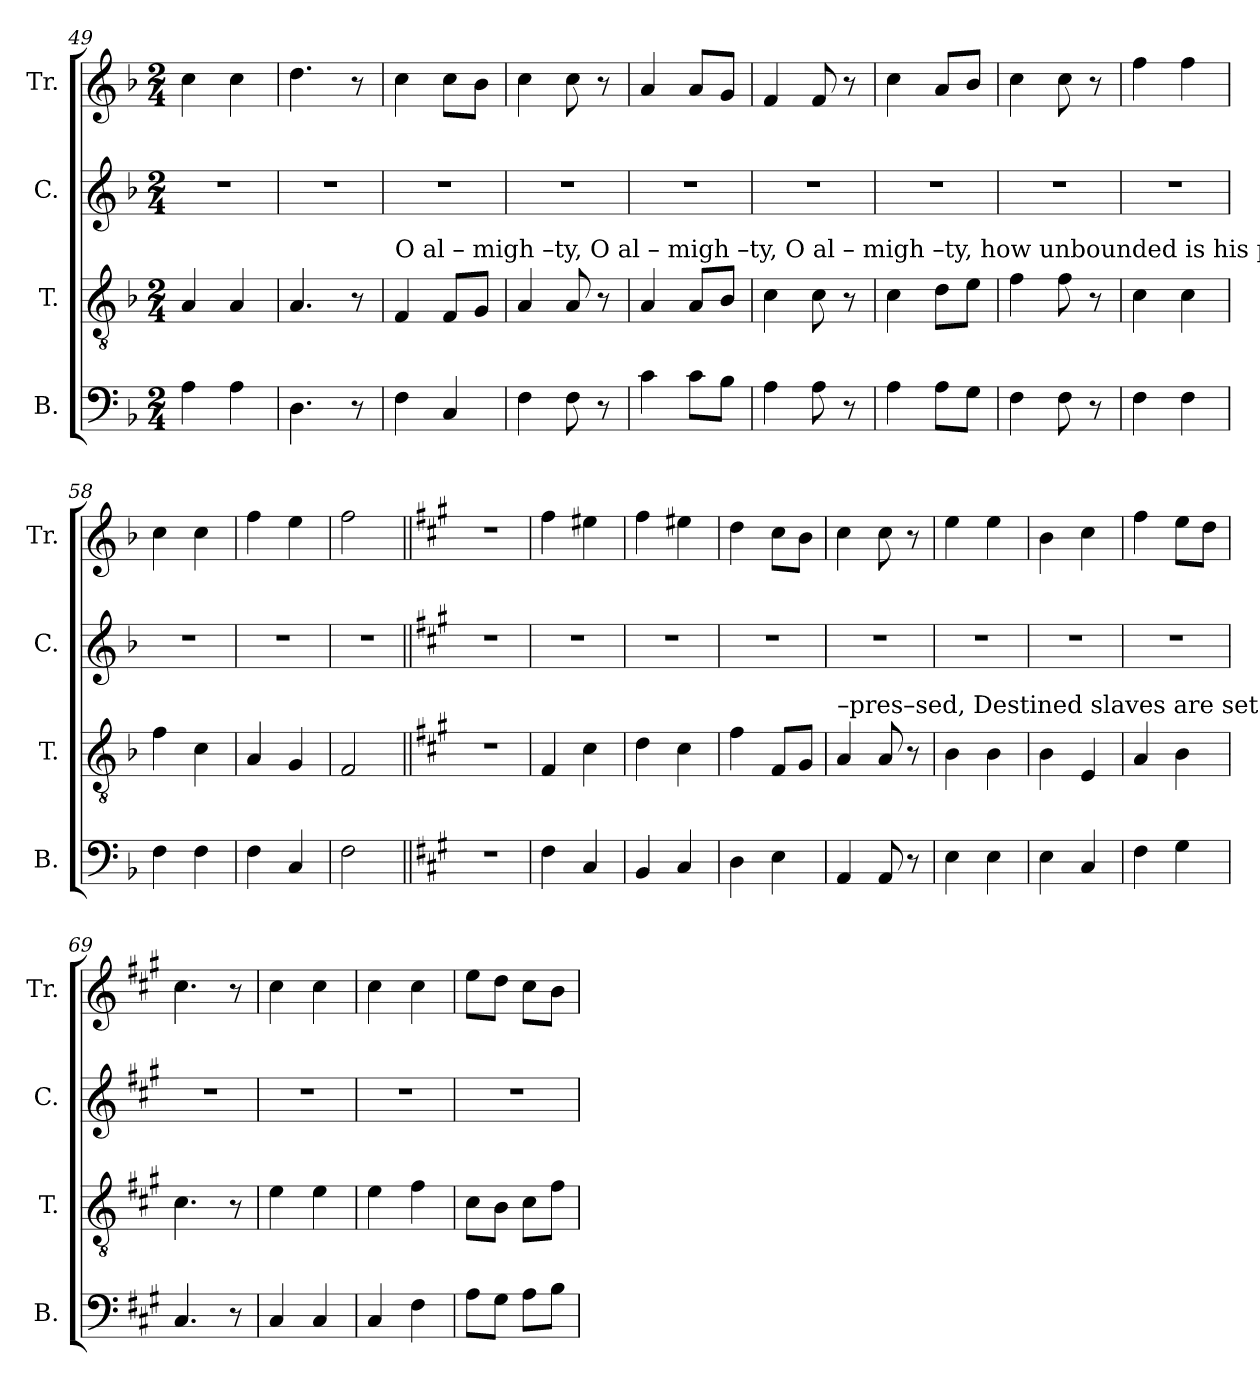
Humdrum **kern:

**kern	**kern	**kern	**kern
*part4	*part3	*part2	*part1
*staff4	*staff3	*staff2	*staff1
*I"B.	*I"T.	*I"C.	*I"Tr.
*I'B.	*I'T.	*I'C.	*I'Tr.
*clefF4	*clefGv2	*clefG2	*clefG2
*k[b-]	*k[b-]	*k[b-]	*k[b-]
*M2/4	*M2/4	*M2/4	*M2/4
=49	=49	=49	=49
4A\	4A/	2r	4cc\
4A\	4A/	.	4cc\
=50	=50	=50	=50
4.D\	4.A/	2r	4.dd\
8r	8r	.	8r
=51	=51	=51	=51
!	!LO:TX:a:t=O  al – migh –ty,        O     al – migh –ty,        O    al – migh –ty,    how unbounded is his power.                  By his smiles the  poor  op –	!	!
4F\	4F/	2r	4cc\
4C/	8F/L	.	8cc\L
.	8G/J	.	8b-\J
=52	=52	=52	=52
4F\	4A/	2r	4cc\
8F\	8A/	.	8cc\
8r	8r	.	8r
=53	=53	=53	=53
4c\	4A/	2r	4a/
8c\L	8A/L	.	8a/L
8B-\J	8B-/J	.	8g/J
=54	=54	=54	=54
4A\	4c\	2r	4f/
8A\	8c\	.	8f/
8r	8r	.	8r
=55	=55	=55	=55
4A\	4c\	2r	4cc\
8A\L	8d\L	.	8a/L
8G\J	8e\J	.	8b-/J
=56	=56	=56	=56
4F\	4f\	2r	4cc\
8F\	8f\	.	8cc\
8r	8r	.	8r
=57	=57	=57	=57
4F\	4c\	2r	4ff\
4F\	4c\	.	4ff\
=58	=58	=58	=58
4F\	4f\	2r	4cc\
4F\	4c\	.	4cc\
=59	=59	=59	=59
4F\	4A/	2r	4ff\
4C/	4G/	.	4ee\
=60	=60	=60	=60
2F\	2F/	2r	2ff\
=61||	=61||	=61||	=61||
*k[f#c#g#]	*k[f#c#g#]	*k[f#c#g#]	*k[f#c#g#]
2r	2r	2r	2r
=62	=62	=62	=62
4F#\	4F#/	2r	4ff#\
4C#/	4c#\	.	4ee#X\
=63	=63	=63	=63
4BB/	4d\	2r	4ff#\
4C#/	4c#\	.	4ee#X\
=64	=64	=64	=64
4D\	4f#\	2r	4dd\
4E\	8F#/L	.	8cc#\L
.	8G#/J	.	8b\J
=65	=65	=65	=65
!	!LO:TX:a:t=–pres–sed,  Destined slaves are  set  on  high.     What he  willeth  none   can     hin – der,    Nor may  a – ny       ask    him   why.	!	!
4AA/	4A/	2r	4cc#\
8AA/	8A/	.	8cc#\
8r	8r	.	8r
=66	=66	=66	=66
4E\	4B\	2r	4ee\
4E\	4B\	.	4ee\
=67	=67	=67	=67
4E\	4B\	2r	4b\
4C#/	4E/	.	4cc#\
=68	=68	=68	=68
4F#\	4A/	2r	4ff#\
4G#\	4B\	.	8ee\L
.	.	.	8dd\J
=69	=69	=69	=69
4.C#/	4.c#\	2r	4.cc#\
8r	8r	.	8r
=70	=70	=70	=70
4C#/	4e\	2r	4cc#\
4C#/	4e\	.	4cc#\
=71	=71	=71	=71
4C#/	4e\	2r	4cc#\
4F#\	4f#\	.	4cc#\
=72	=72	=72	=72
8A\L	8c#\L	2r	8ee\L
8G#\J	8B\J	.	8dd\J
8A\L	8c#\L	.	8cc#\L
8B\J	8f#\J	.	8b\J
=	=	=	=
*-	*-	*-	*-
